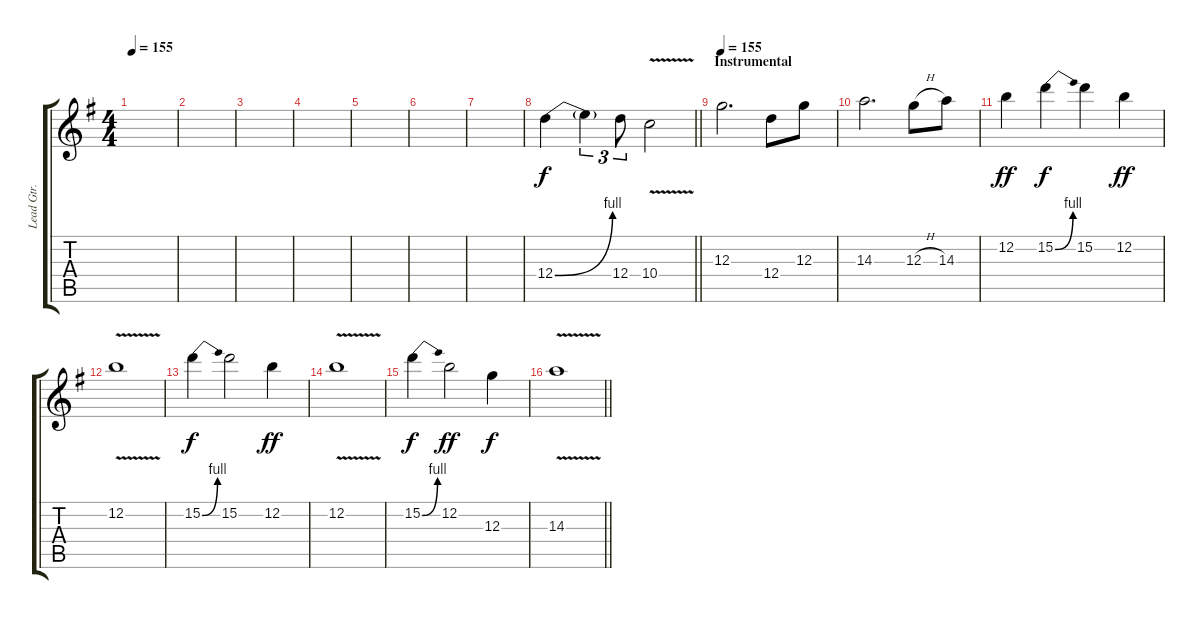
\track ("Lead Gtr. - Ray Toro" "Lead Gtr. ") {instrument overdrivenguitar}
\staff {score tabs}
\tuning (E4 B3 G3 D3 A2 E2) {hide}
\ts (4 4)
\tempo 155
\clef g2
\ks eminor
|
|
|
|
|
|
|
\barLineRight lightlight
12.4{be (bend 0 0 60 4)}.4 12.4{t}.4{tu (3 2)} 12.4.8{tu (3 2)} 10.4{v}.2 |
\section ("" "Instrumental")
\tempo 155
12.3.2{d} 12.4.8 12.3.8 |
14.3.2{d} 12.3{h}.8 14.3.8 |
12.2.4{dy ff} 15.2{be (bend 0 0 60 4)}.4{dy f} 15.2.4 12.2.4{dy ff} |
12.2{v}.1 |
15.2{be (bend 0 0 60 4)}.4{dy f} 15.2.2 12.2.4{dy ff} |
12.2{v}.1 |
15.2{be (bend 0 0 60 4)}.4{dy f} 12.2.2{dy ff} 12.3.4{dy f} |
\barLineRight lightlight
14.3{v}.1
